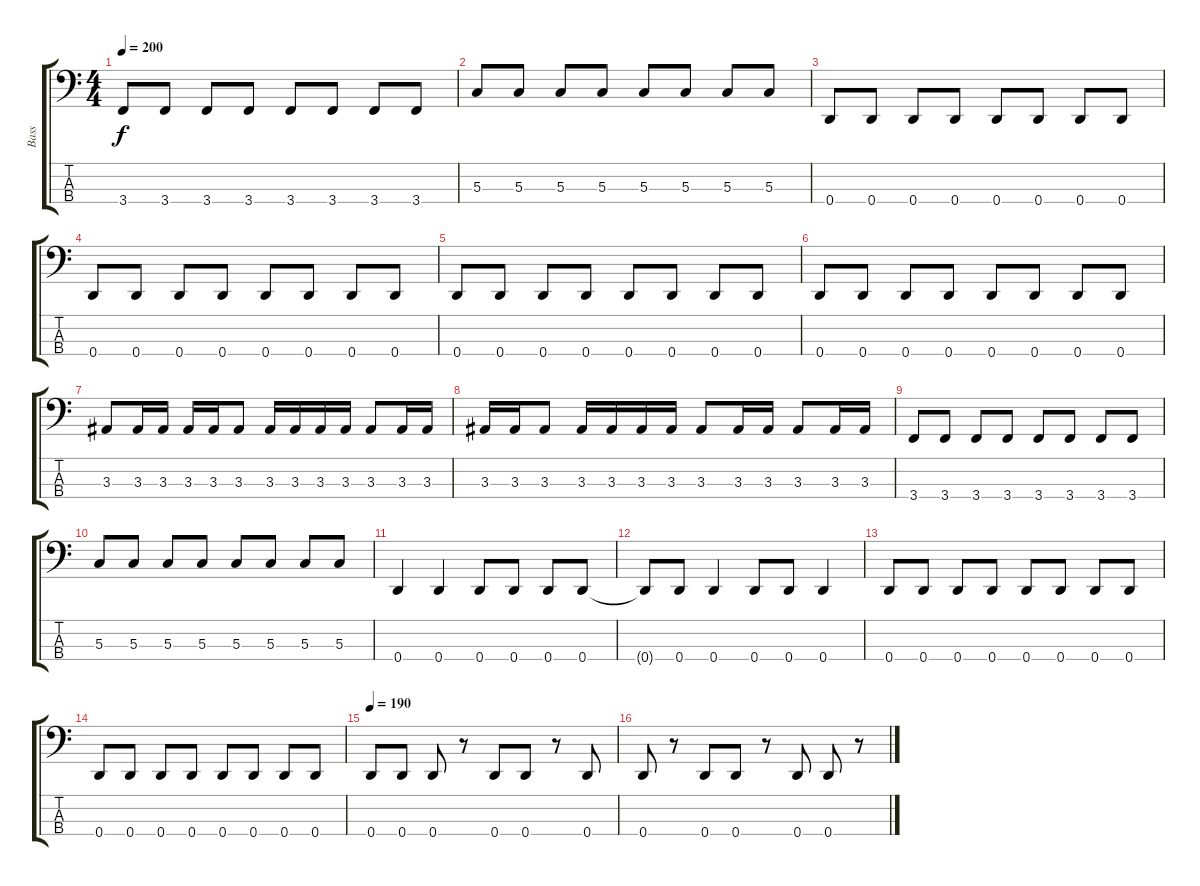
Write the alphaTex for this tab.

\track ("Bass" "Bass") {instrument electricbassfinger}
\staff {score tabs}
\tuning (F2 C2 G1 D1) {hide}
\ts (4 4)
\tempo 200
\clef f4
\ks c
3.4.8{dy f} 3.4.8 3.4.8 3.4.8 3.4.8 3.4.8 3.4.8 3.4.8 |
5.3.8 5.3.8 5.3.8 5.3.8 5.3.8 5.3.8 5.3.8 5.3.8 |
0.4.8 0.4.8 0.4.8 0.4.8 0.4.8 0.4.8 0.4.8 0.4.8 |
0.4.8 0.4.8 0.4.8 0.4.8 0.4.8 0.4.8 0.4.8 0.4.8 |
0.4.8 0.4.8 0.4.8 0.4.8 0.4.8 0.4.8 0.4.8 0.4.8 |
0.4.8 0.4.8 0.4.8 0.4.8 0.4.8 0.4.8 0.4.8 0.4.8 |
3.3.8 3.3.16 3.3.16 3.3.16 3.3.16 3.3.8 3.3.16 3.3.16 3.3.16 3.3.16 3.3.8 3.3.16 3.3.16 |
3.3.16 3.3.16 3.3.8 3.3.16 3.3.16 3.3.16 3.3.16 3.3.8 3.3.16 3.3.16 3.3.8 3.3.16 3.3.16 |
3.4.8 3.4.8 3.4.8 3.4.8 3.4.8 3.4.8 3.4.8 3.4.8 |
5.3.8 5.3.8 5.3.8 5.3.8 5.3.8 5.3.8 5.3.8 5.3.8 |
0.4.4 0.4.4 0.4.8 0.4.8 0.4.8 0.4.8 |
0.4{t}.8 0.4.8 0.4.4 0.4.8 0.4.8 0.4.4 |
0.4.8 0.4.8 0.4.8 0.4.8 0.4.8 0.4.8 0.4.8 0.4.8 |
0.4.8 0.4.8 0.4.8 0.4.8 0.4.8 0.4.8 0.4.8 0.4.8 |
\tempo 190
0.4.8 0.4.8 0.4.8 r.8 0.4.8 0.4.8 r.8 0.4.8 |
0.4.8 r.8 0.4.8 0.4.8 r.8 0.4.8 0.4.8 r.8
